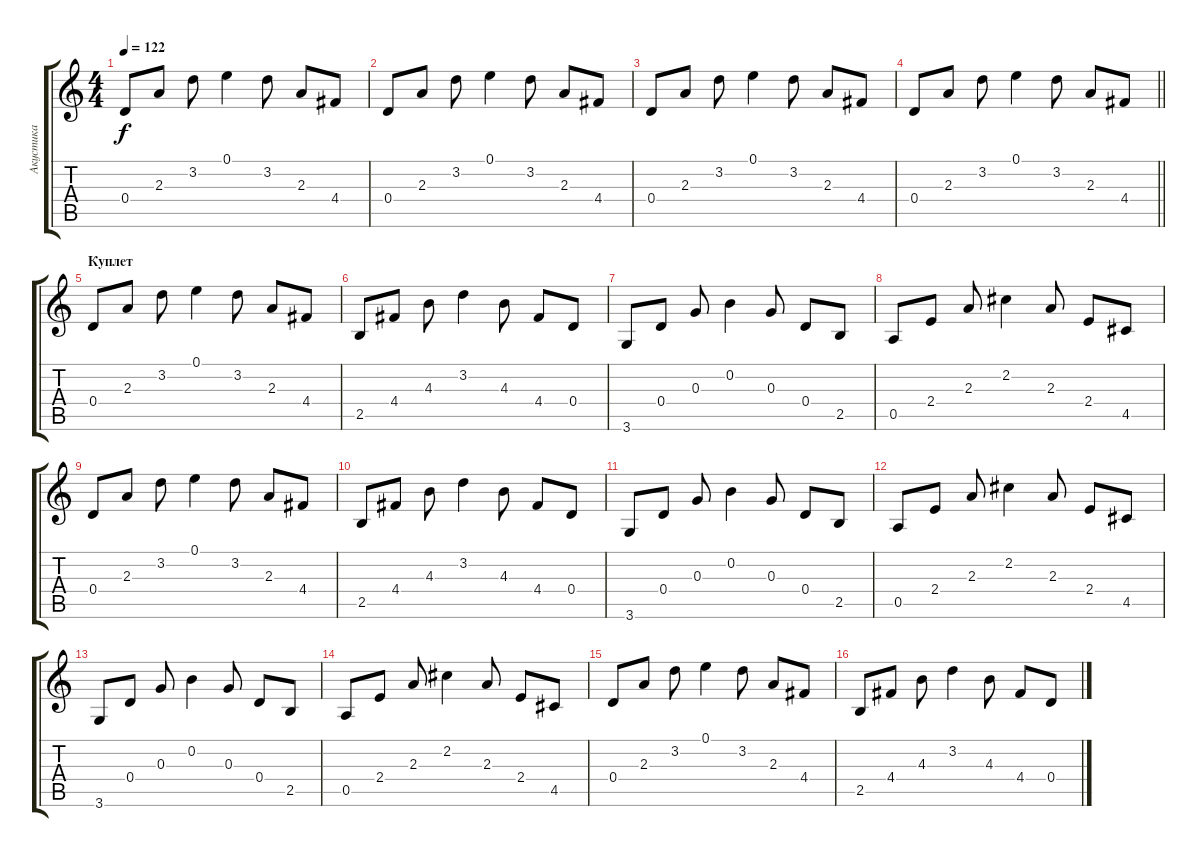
\track ("Акустика" "Акустика") {instrument acousticguitarsteel}
\staff {score tabs}
\tuning (E4 B3 G3 D3 A2 E2) {hide}
\ts (4 4)
\tempo 122
\clef g2
\ks c
0.4.8{dy f} 2.3.8 3.2.8 0.1.4 3.2.8 2.3.8 4.4.8 |
0.4.8 2.3.8 3.2.8 0.1.4 3.2.8 2.3.8 4.4.8 |
0.4.8 2.3.8 3.2.8 0.1.4 3.2.8 2.3.8 4.4.8 |
\barLineRight lightlight
0.4.8 2.3.8 3.2.8 0.1.4 3.2.8 2.3.8 4.4.8 |
\section ("" "Куплет")
0.4.8 2.3.8 3.2.8 0.1.4 3.2.8 2.3.8 4.4.8 |
2.5.8 4.4.8 4.3.8 3.2.4 4.3.8 4.4.8 0.4.8 |
3.6.8 0.4.8 0.3.8 0.2.4 0.3.8 0.4.8 2.5.8 |
0.5.8 2.4.8 2.3.8 2.2.4 2.3.8 2.4.8 4.5.8 |
0.4.8 2.3.8 3.2.8 0.1.4 3.2.8 2.3.8 4.4.8 |
2.5.8 4.4.8 4.3.8 3.2.4 4.3.8 4.4.8 0.4.8 |
3.6.8 0.4.8 0.3.8 0.2.4 0.3.8 0.4.8 2.5.8 |
0.5.8 2.4.8 2.3.8 2.2.4 2.3.8 2.4.8 4.5.8 |
3.6.8 0.4.8 0.3.8 0.2.4 0.3.8 0.4.8 2.5.8 |
0.5.8 2.4.8 2.3.8 2.2.4 2.3.8 2.4.8 4.5.8 |
0.4.8 2.3.8 3.2.8 0.1.4 3.2.8 2.3.8 4.4.8 |
2.5.8 4.4.8 4.3.8 3.2.4 4.3.8 4.4.8 0.4.8
